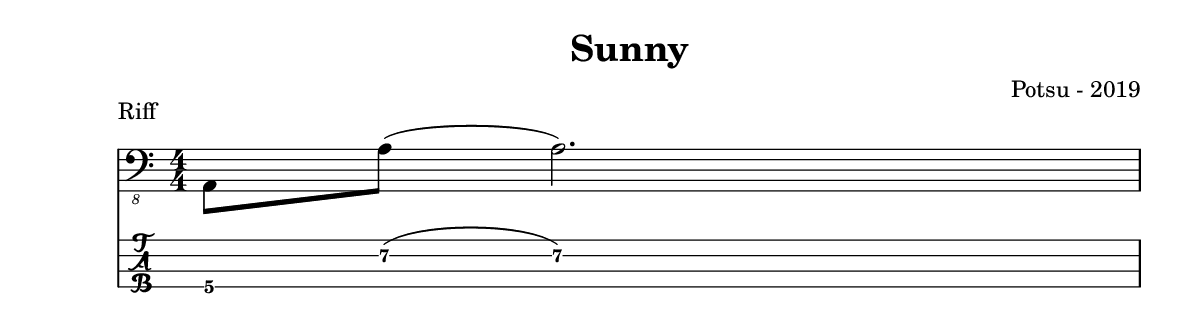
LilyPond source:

\version "2.24.2"                  % Version de Lilypond
#(set-default-paper-size "quarto") % Format de la page, default A4
\paper { left-margin = 2\cm }      % Marge de la page

riff = {
    \set TabStaff.restrainOpenStrings = ##t
    \set TabStaff.minimumFret = 3
    a,,8 a'8( a2.) 

}

\book {    
    \header {                      % Metadonnées 
        title    = "Sunny"         % Titre
        composer = "Potsu - 2019"  % Compositeur
    }
    \score {
        \layout {
            ragged-right = ##f
            indent = 0\cm
        }
        \header {
            piece = "Riff"
        }
        <<
            \new Staff = "Bass G." {
                \numericTimeSignature \time 4/4
                \clef "bass_8"
                \relative { \riff }
            }
            \new TabStaff = "Bass Tabs."
                \with { stringTunings = #bass-tuning } {
                \relative { \riff }
            }
            
        >>
    }
}